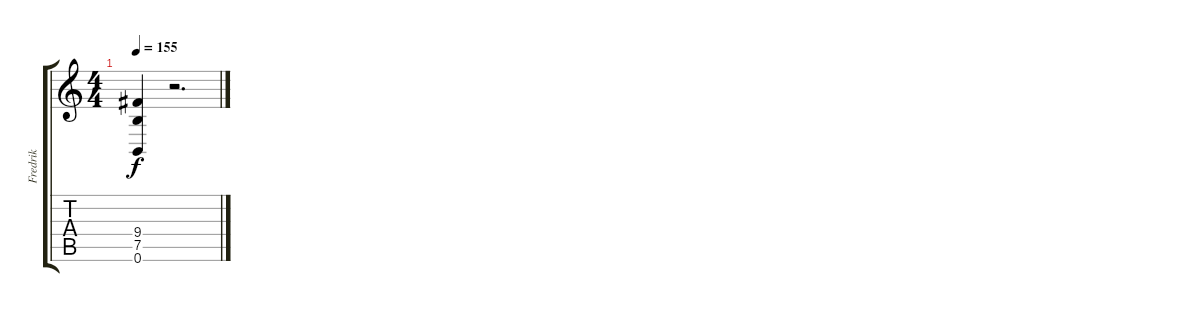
\track ("Fredrik" "Fredrik") {instrument overdrivenguitar}
\staff {score tabs}
\tuning (B3 Gb3 D3 A2 E2 B1) {hide}
\ts (4 4)
\tempo 155
\clef g2
\ks c
(9.4 7.5 0.6).4{dy f} r.2{d}
